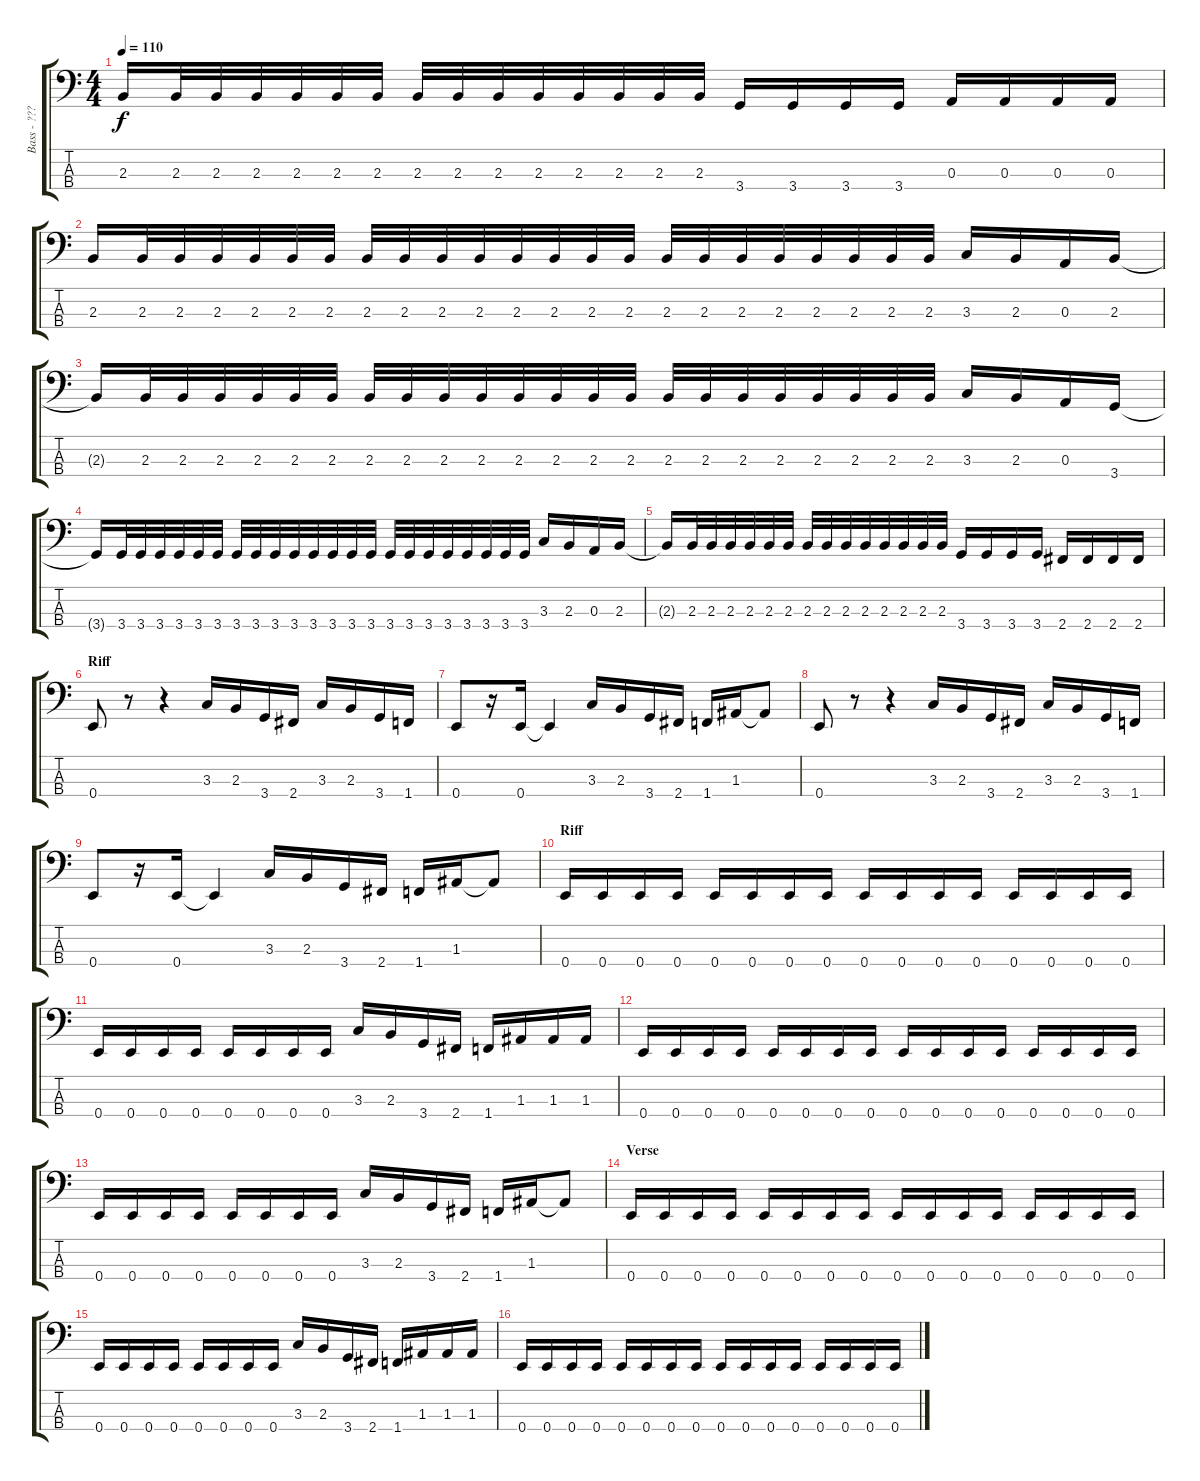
\track ("Bass - ???" "Bass - ???") {instrument slapbass2}
\staff {score tabs}
\tuning (G2 D2 A1 E1) {hide}
\ts (4 4)
\tempo 110
\clef f4
\ks c
2.3{t}.16{dy f} 2.3.32 2.3.32 2.3.32 2.3.32 2.3.32 2.3.32 2.3.32 2.3.32 2.3.32 2.3.32 2.3.32 2.3.32 2.3.32 2.3.32 3.4.16 3.4.16 3.4.16 3.4.16 0.3.16 0.3.16 0.3.16 0.3.16 |
2.3.16 2.3.32 2.3.32 2.3.32 2.3.32 2.3.32 2.3.32 2.3.32 2.3.32 2.3.32 2.3.32 2.3.32 2.3.32 2.3.32 2.3.32 2.3.32 2.3.32 2.3.32 2.3.32 2.3.32 2.3.32 2.3.32 2.3.32 3.3.16 2.3.16 0.3.16 2.3.16 |
2.3{t}.16 2.3.32 2.3.32 2.3.32 2.3.32 2.3.32 2.3.32 2.3.32 2.3.32 2.3.32 2.3.32 2.3.32 2.3.32 2.3.32 2.3.32 2.3.32 2.3.32 2.3.32 2.3.32 2.3.32 2.3.32 2.3.32 2.3.32 3.3.16 2.3.16 0.3.16 3.4.16 |
3.4{t}.16 3.4.32 3.4.32 3.4.32 3.4.32 3.4.32 3.4.32 3.4.32 3.4.32 3.4.32 3.4.32 3.4.32 3.4.32 3.4.32 3.4.32 3.4.32 3.4.32 3.4.32 3.4.32 3.4.32 3.4.32 3.4.32 3.4.32 3.3.16 2.3.16 0.3.16 2.3.16 |
2.3{t}.16 2.3.32 2.3.32 2.3.32 2.3.32 2.3.32 2.3.32 2.3.32 2.3.32 2.3.32 2.3.32 2.3.32 2.3.32 2.3.32 2.3.32 3.4.16 3.4.16 3.4.16 3.4.16 2.4.16 2.4.16 2.4.16 2.4.16 |
\section ("" "Riff")
0.4.8 r.8 r.4 3.3.16 2.3.16 3.4.16 2.4.16 3.3.16 2.3.16 3.4.16 1.4.16 |
0.4.8 r.16 0.4.16 0.4{t}.4 3.3.16 2.3.16 3.4.16 2.4.16 1.4.16 1.3.16 1.3{t}.8 |
0.4.8 r.8 r.4 3.3.16 2.3.16 3.4.16 2.4.16 3.3.16 2.3.16 3.4.16 1.4.16 |
0.4.8 r.16 0.4.16 0.4{t}.4 3.3.16 2.3.16 3.4.16 2.4.16 1.4.16 1.3.16 1.3{t}.8 |
\section ("" "Riff")
0.4.16 0.4.16 0.4.16 0.4.16 0.4.16 0.4.16 0.4.16 0.4.16 0.4.16 0.4.16 0.4.16 0.4.16 0.4.16 0.4.16 0.4.16 0.4.16 |
0.4.16 0.4.16 0.4.16 0.4.16 0.4.16 0.4.16 0.4.16 0.4.16 3.3.16 2.3.16 3.4.16 2.4.16 1.4.16 1.3.16 1.3.16 1.3.16 |
0.4.16 0.4.16 0.4.16 0.4.16 0.4.16 0.4.16 0.4.16 0.4.16 0.4.16 0.4.16 0.4.16 0.4.16 0.4.16 0.4.16 0.4.16 0.4.16 |
0.4.16 0.4.16 0.4.16 0.4.16 0.4.16 0.4.16 0.4.16 0.4.16 3.3.16 2.3.16 3.4.16 2.4.16 1.4.16 1.3.16 1.3{t}.8 |
\section ("" "Verse")
0.4.16 0.4.16 0.4.16 0.4.16 0.4.16 0.4.16 0.4.16 0.4.16 0.4.16 0.4.16 0.4.16 0.4.16 0.4.16 0.4.16 0.4.16 0.4.16 |
0.4.16 0.4.16 0.4.16 0.4.16 0.4.16 0.4.16 0.4.16 0.4.16 3.3.16 2.3.16 3.4.16 2.4.16 1.4.16 1.3.16 1.3.16 1.3.16 |
0.4.16 0.4.16 0.4.16 0.4.16 0.4.16 0.4.16 0.4.16 0.4.16 0.4.16 0.4.16 0.4.16 0.4.16 0.4.16 0.4.16 0.4.16 0.4.16
